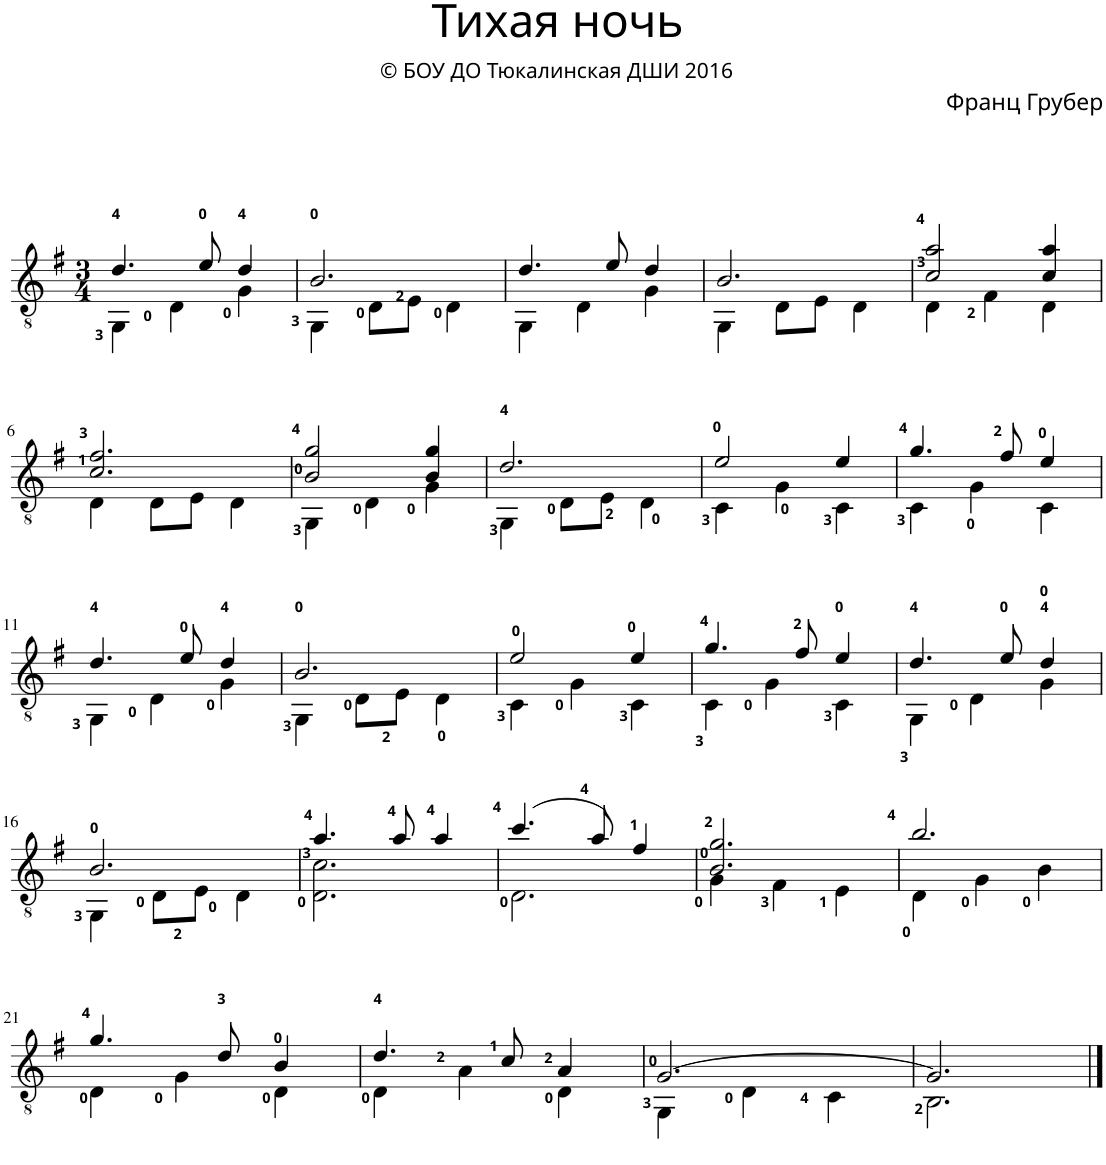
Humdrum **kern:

**kern
*part1
*staff1
*I"Классическая гитара
*clefGv2
*k[f#]
*M3/4
=1
*^
!LO:TX:a:B:t=4	!
!LO:TX:b:B:t=3	!
4.d/	4GG\
.	4D\
!LO:TX:b:B:t=0	!
!LO:TX:a:B:t=0	!
8e/	.
!LO:TX:a:B:t=4	!
!LO:TX:b:B:t=0	!
4d/	4G\
=2	=2
!LO:TX:a:B:t=0	!
!LO:TX:b:B:t=3	!
!LO:TX:b:B:t=0	!
!LO:TX:a:B:t=2	!
!LO:TX:b:B:t=0	!
2.B/	4GG\
.	8D\L
.	8E\J
.	4D\
=3	=3
4.d/	4GG\
.	4D\
8e/	.
4d/	4G\
=4	=4
2.B/	4GG\
.	8D\L
.	8E\J
.	4D\
=5	=5
!LO:TX:a:B:t=4	!
!LO:TX:a:B:t=3	!
!LO:TX:b:B:t=2	!
2c/ 2a/	4D\
.	4F#\
4c/ 4a/	4D\
!!LO:LB:g=z	!!
=6	=6
!LO:TX:a:B:t=1	!
!LO:TX:a:B:t=3	!
2.c/ 2.f#/	4D\
.	8D\L
.	8E\J
.	4D\
=7	=7
!LO:TX:a:B:t=0	!
!LO:TX:a:B:t=4	!
!LO:TX:b:B:t=3	!
!LO:TX:b:B:t=0	!
2B/ 2g/	4GG\
.	4D\
!LO:TX:b:B:t=0	!
4B/ 4g/	4G\
=8	=8
!LO:TX:a:B:t=4	!
!LO:TX:b:B:t=3	!
!LO:TX:b:B:t=0	!
!LO:TX:b:B:t=2	!
!LO:TX:b:B:t=0	!
2.d/	4GG\
.	8D\L
.	8E\J
.	4D\
=9	=9
!LO:TX:a:B:t=0	!
!LO:TX:b:B:t=3	!
!LO:TX:b:B:t=0	!
2e/	4C\
.	4G\
!LO:TX:b:B:t=3	!
4e/	4C\
=10	=10
!LO:TX:a:B:t=4	!
!LO:TX:b:B:t=3	!
4.g/	4C\
.	4G\
!LO:TX:b:B:t=0	!
!LO:TX:a:B:t=2	!
8f#/	.
!LO:TX:a:B:t=0	!
4e/	4C\
!!LO:LB:g=z	!!
=11	=11
!LO:TX:a:B:t=4	!
!LO:TX:b:B:t=3	!
4.d/	4GG\
.	4D\
!LO:TX:b:B:t=0	!
!LO:TX:a:B:t=0	!
8e/	.
!LO:TX:a:B:t=4	!
!LO:TX:b:B:t=0	!
4d/	4G\
=12	=12
!LO:TX:a:B:t=0	!
!LO:TX:b:B:t=3	!
!LO:TX:b:B:t=0	!
!LO:TX:b:B:t=2	!
!LO:TX:b:B:t=0	!
2.B/	4GG\
.	8D\L
.	8E\J
.	4D\
=13	=13
!LO:TX:a:B:t=0	!
!LO:TX:b:B:t=3	!
!LO:TX:b:B:t=0	!
2e/	4C\
.	4G\
!LO:TX:a:B:t=0	!
!LO:TX:b:B:t=3	!
4e/	4C\
=14	=14
!LO:TX:a:B:t=4	!
!LO:TX:b:B:t=3	!
4.g/	4C\
.	4G\
!LO:TX:b:B:t=0	!
!LO:TX:a:B:t=2	!
8f#/	.
!LO:TX:a:B:t=0	!
!LO:TX:b:B:t=3	!
4e/	4C\
=15	=15
!LO:TX:a:B:t=4	!
!LO:TX:b:B:t=3	!
4.d/	4GG\
.	4D\
!LO:TX:b:B:t=0	!
!LO:TX:a:B:t=0	!
8e/	.
!LO:TX:a:B:t=4	!
!LO:TX:a:B:t=0	!
4d/	4G\
!!LO:LB:g=z	!!
=16	=16
!LO:TX:a:B:t=0	!
!LO:TX:b:B:t=3	!
!LO:TX:b:B:t=0	!
!LO:TX:b:B:t=2	!
!LO:TX:b:B:t=0	!
2.B/	4GG\
.	8D\L
.	8E\J
.	4D\
=17	=17
!LO:TX:a:B:t=4	!
!LO:TX:b:B:t=0	!
!LO:TX:a:B:t=3	!
4.a/	2.D\ 2.c\
!LO:TX:a:B:t=4	!
8a/	.
!LO:TX:a:B:t=4	!
4a/	.
=18	=18
!LO:TX:a:B:t=4	!
!LO:TX:b:B:t=0	!
(4.cc/	2.D\
!LO:TX:a:B:t=4	!
8a/)	.
!LO:TX:a:B:t=1	!
4f#/	.
=19	=19
!LO:TX:a:B:t=0	!
!LO:TX:a:B:t=2	!
!LO:TX:b:B:t=0	!
!LO:TX:b:B:t=3	!
!LO:TX:b:B:t=1	!
2.B/ 2.g/	4G\
.	4F#\
.	4E\
=20	=20
!LO:TX:a:B:t=4	!
!LO:TX:b:B:t=0	!
!LO:TX:b:B:t=0	!
!LO:TX:b:B:t=0	!
2.b/	4D\
.	4G\
.	4B\
!!LO:LB:g=z	!!
=21	=21
!LO:TX:a:B:t=4	!
!LO:TX:b:B:t=0	!
4.g/	4D\
.	4G\
!LO:TX:b:B:t=0	!
!LO:TX:a:B:t=3	!
8d/	.
!LO:TX:a:B:t=0	!
!LO:TX:b:B:t=0	!
4B/	4D\
=22	=22
!LO:TX:a:B:t=4	!
!LO:TX:b:B:t=0	!
4.d/	4D\
.	4A\
!LO:TX:a:B:t=2	!
!LO:TX:a:B:t=1	!
8c/	.
!LO:TX:a:B:t=2	!
!LO:TX:b:B:t=0	!
4A/	4D\
=23	=23
!LO:TX:a:B:t=0	!
!LO:TX:b:B:t=3	!
!LO:TX:b:B:t=0	!
!LO:TX:b:B:t=4	!
[2.G/	4GG\
.	4D\
.	4C\
=24	=24
!LO:TX:b:B:t=2	!
2.G/]	2.BB\
*v	*v
==
*-
